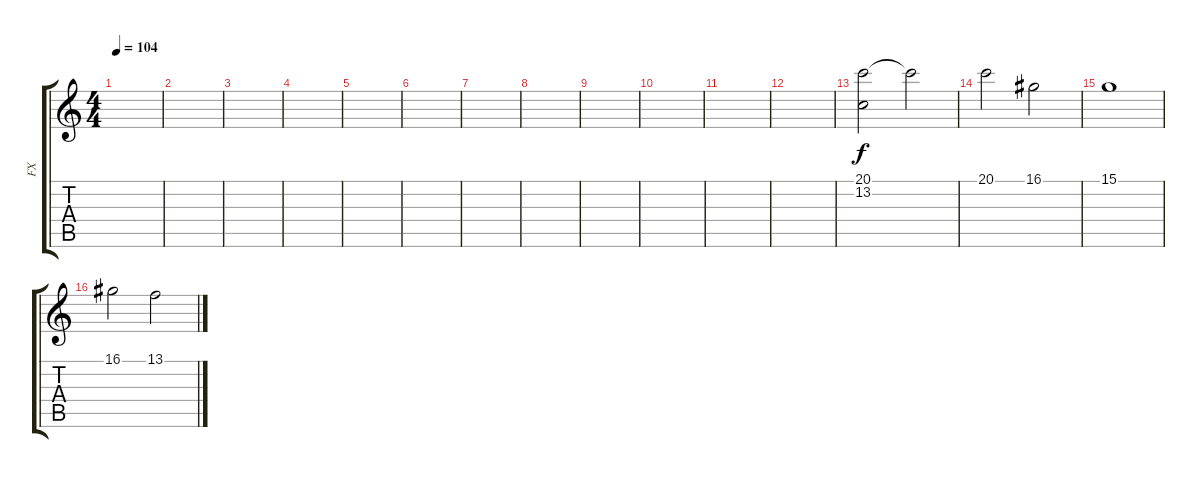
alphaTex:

\track ("FX" "FX") {instrument pad5bowed}
\staff {score tabs}
\tuning (E4 B3 G3 D3 A2 E2) {hide}
\ts (4 4)
\tempo 104
\clef g2
\ks c
|
|
|
|
|
|
|
|
|
|
|
|
(20.1 13.2).2 20.1{t}.2 |
20.1.2 16.1.2 |
15.1.1 |
16.1.2 13.1.2
